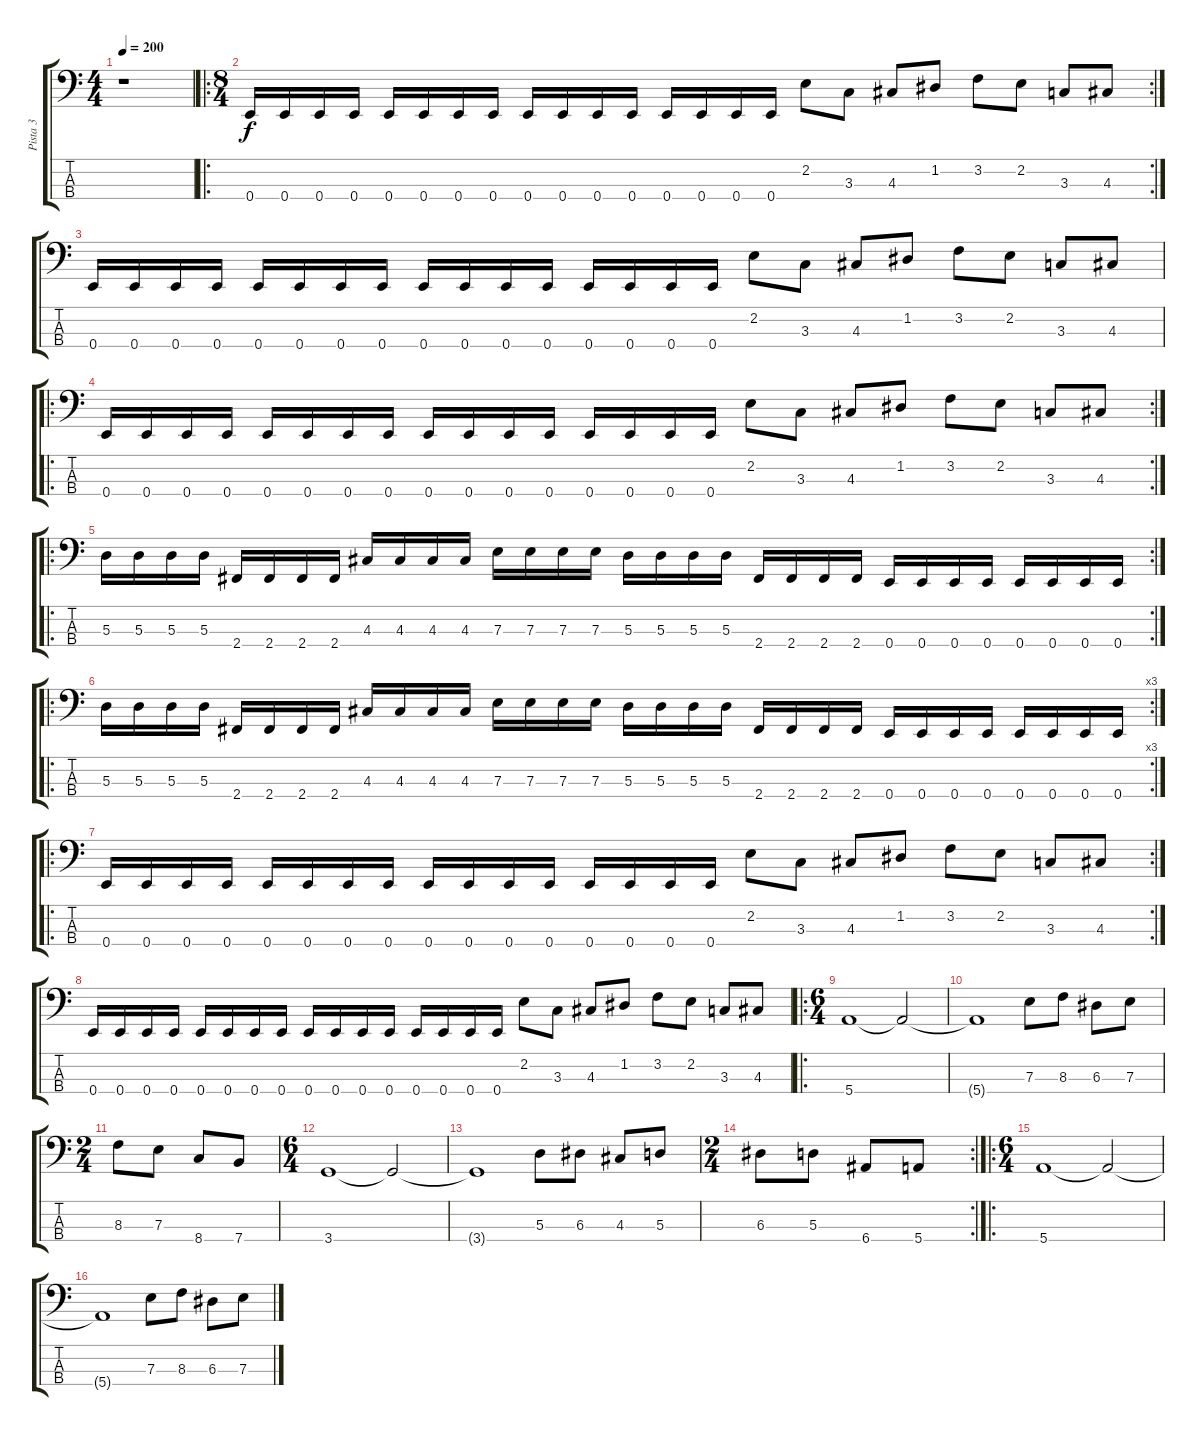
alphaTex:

\track ("Pista 3" "Pista 3") {instrument electricbassfinger}
\staff {score tabs}
\tuning (G2 D2 A1 E1) {hide}
\ts (4 4)
\tempo 200
\clef f4
\ks c
r.1{dy f instrument electricbassfinger} |
\ro
\rc 2
\ts (8 4)
0.4.16 0.4.16 0.4.16 0.4.16 0.4.16 0.4.16 0.4.16 0.4.16 0.4.16 0.4.16 0.4.16 0.4.16 0.4.16 0.4.16 0.4.16 0.4.16 2.2.8 3.3.8 4.3.8 1.2.8 3.2.8 2.2.8 3.3.8 4.3.8 |
0.4.16 0.4.16 0.4.16 0.4.16 0.4.16 0.4.16 0.4.16 0.4.16 0.4.16 0.4.16 0.4.16 0.4.16 0.4.16 0.4.16 0.4.16 0.4.16 2.2.8 3.3.8 4.3.8 1.2.8 3.2.8 2.2.8 3.3.8 4.3.8 |
\ro
\rc 2
0.4.16 0.4.16 0.4.16 0.4.16 0.4.16 0.4.16 0.4.16 0.4.16 0.4.16 0.4.16 0.4.16 0.4.16 0.4.16 0.4.16 0.4.16 0.4.16 2.2.8 3.3.8 4.3.8 1.2.8 3.2.8 2.2.8 3.3.8 4.3.8 |
\ro
\rc 2
5.3.16 5.3.16 5.3.16 5.3.16 2.4.16 2.4.16 2.4.16 2.4.16 4.3.16 4.3.16 4.3.16 4.3.16 7.3.16 7.3.16 7.3.16 7.3.16 5.3.16 5.3.16 5.3.16 5.3.16 2.4.16 2.4.16 2.4.16 2.4.16 0.4.16 0.4.16 0.4.16 0.4.16 0.4.16 0.4.16 0.4.16 0.4.16 |
\ro
\rc 3
5.3.16 5.3.16 5.3.16 5.3.16 2.4.16 2.4.16 2.4.16 2.4.16 4.3.16 4.3.16 4.3.16 4.3.16 7.3.16 7.3.16 7.3.16 7.3.16 5.3.16 5.3.16 5.3.16 5.3.16 2.4.16 2.4.16 2.4.16 2.4.16 0.4.16 0.4.16 0.4.16 0.4.16 0.4.16 0.4.16 0.4.16 0.4.16 |
\ro
\rc 2
0.4.16 0.4.16 0.4.16 0.4.16 0.4.16 0.4.16 0.4.16 0.4.16 0.4.16 0.4.16 0.4.16 0.4.16 0.4.16 0.4.16 0.4.16 0.4.16 2.2.8 3.3.8 4.3.8 1.2.8 3.2.8 2.2.8 3.3.8 4.3.8 |
0.4.16 0.4.16 0.4.16 0.4.16 0.4.16 0.4.16 0.4.16 0.4.16 0.4.16 0.4.16 0.4.16 0.4.16 0.4.16 0.4.16 0.4.16 0.4.16 2.2.8 3.3.8 4.3.8 1.2.8 3.2.8 2.2.8 3.3.8 4.3.8 |
\ro
\ts (6 4)
5.4.1 5.4{t}.2 |
5.4{t}.1 7.3.8 8.3.8 6.3.8 7.3.8 |
\ts (2 4)
8.3.8 7.3.8 8.4.8 7.4.8 |
\ts (6 4)
3.4.1 3.4{t}.2 |
3.4{t}.1 5.3.8 6.3.8 4.3.8 5.3.8 |
\rc 2
\ts (2 4)
6.3.8 5.3.8 6.4.8 5.4.8 |
\ro
\ts (6 4)
5.4.1 5.4{t}.2 |
5.4{t}.1 7.3.8 8.3.8 6.3.8 7.3.8
